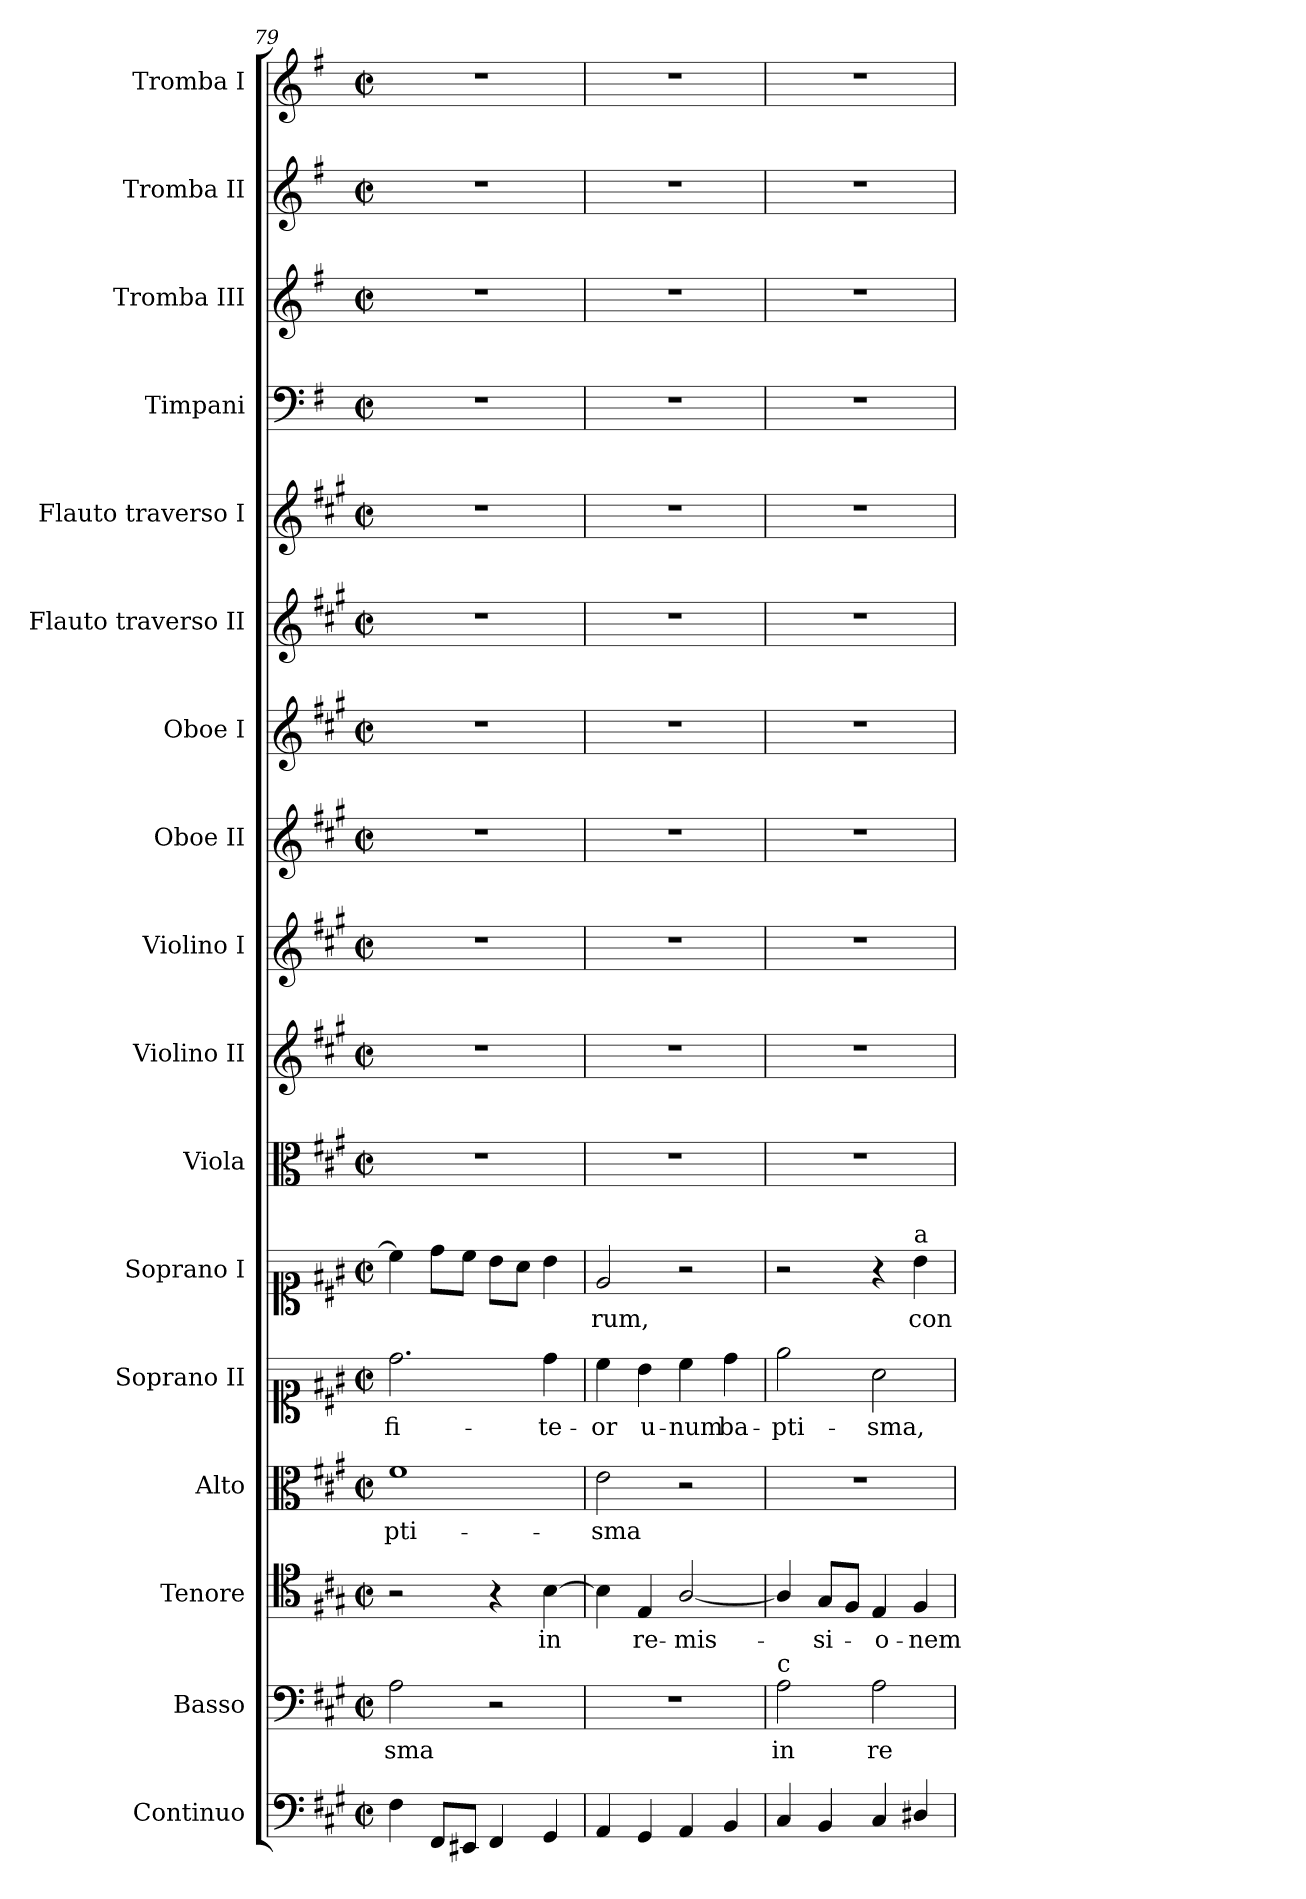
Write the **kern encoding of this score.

**kern	**kern	**text	**kern	**text	**kern	**text	**kern	**text	**kern	**text	**kern	**kern	**kern	**kern	**kern	**kern	**kern	**kern	**kern	**kern	**kern
*part17	*part16	*part16	*part15	*part15	*part14	*part14	*part13	*part13	*part12	*part12	*part11	*part10	*part9	*part8	*part7	*part6	*part5	*part4	*part3	*part2	*part1
*staff17	*staff16	*staff16	*staff15	*staff15	*staff14	*staff14	*staff13	*staff13	*staff12	*staff12	*staff11	*staff10	*staff9	*staff8	*staff7	*staff6	*staff5	*staff4	*staff3	*staff2	*staff1
*I"Continuo	*I"Basso	*	*I"Tenore	*	*I"Alto	*	*I"Soprano II	*	*I"Soprano I	*	*I"Viola	*I"Violino II	*I"Violino I	*I"Oboe II	*I"Oboe I	*I"Flauto traverso II	*I"Flauto traverso I	*I"Timpani	*I"Tromba III	*I"Tromba II	*I"Tromba I
*I'Cont.	*I'B.	*	*I'T.	*	*I'A.	*	*I'S. II	*	*I'S. I	*	*I'Vla.	*I'Vln. II	*I'Vln. I	*I'Ob. II	*I'Ob. I	*I'Fl. trv. II	*I'Fl. trv. I	*I'Timp.	*I'Tr. III	*I'Tr. II	*I'Tr. I
*clefF4	*clefF4	*	*clefC4	*	*clefC3	*	*clefC1	*	*clefC1	*	*clefC3	*clefG2	*clefG2	*clefG2	*clefG2	*clefG2	*clefG2	*clefF4	*clefG2	*clefG2	*clefG2
*	*	*	*	*	*	*	*	*	*	*	*	*	*	*	*	*	*	*ITrd-1c-2	*ITrd-1c-2	*ITrd-1c-2	*ITrd-1c-2
*k[f#c#g#]	*k[f#c#g#]	*	*k[f#c#g#]	*	*k[f#c#g#]	*	*k[f#c#g#]	*	*k[f#c#g#]	*	*k[f#c#g#]	*k[f#c#g#]	*k[f#c#g#]	*k[f#c#g#]	*k[f#c#g#]	*k[f#c#g#]	*k[f#c#g#]	*k[f#c#g#]	*k[f#c#g#]	*k[f#c#g#]	*k[f#c#g#]
*M2/2	*M2/2	*	*M2/2	*	*M2/2	*	*M2/2	*	*M2/2	*	*M2/2	*M2/2	*M2/2	*M2/2	*M2/2	*M2/2	*M2/2	*M2/2	*M2/2	*M2/2	*M2/2
*met(c|)	*met(c|)	*	*met(c|)	*	*met(c|)	*	*met(c|)	*	*met(c|)	*	*met(c|)	*met(c|)	*met(c|)	*met(c|)	*met(c|)	*met(c|)	*met(c|)	*met(c|)	*met(c|)	*met(c|)	*met(c|)
=79	=79	=79	=79	=79	=79	=79	=79	=79	=79	=79	=79	=79	=79	=79	=79	=79	=79	=79	=79	=79	=79
4F#\	2A\	-sma	2r	.	1f#	-pti-	2.dd\	-fi-	4cc#\]	.	1r	1r	1r	1r	1r	1r	1r	1r	1r	1r	1r
8FF#/L	.	.	.	.	.	.	.	.	8dd\L	.	.	.	.	.	.	.	.	.	.	.	.
8EE#X/J	.	.	.	.	.	.	.	.	8cc#\J	.	.	.	.	.	.	.	.	.	.	.	.
4FF#/	2r	.	4r	.	.	.	.	.	8b\L	.	.	.	.	.	.	.	.	.	.	.	.
.	.	.	.	.	.	.	.	.	8a\J	.	.	.	.	.	.	.	.	.	.	.	.
4GG#/	.	.	[4B\	in	.	.	4dd\	-te-	4b\	.	.	.	.	.	.	.	.	.	.	.	.
=80	=80	=80	=80	=80	=80	=80	=80	=80	=80	=80	=80	=80	=80	=80	=80	=80	=80	=80	=80	=80	=80
4AA/	1r	.	4B\]	.	2e\	-sma	4cc#\	-or	2e/	-rum,	1r	1r	1r	1r	1r	1r	1r	1r	1r	1r	1r
4GG#/	.	.	4E/	re-	.	.	4b\	u-	.	.	.	.	.	.	.	.	.	.	.	.	.
4AA/	.	.	[2A/	-mis-	2r	.	4cc#\	-num	2r	.	.	.	.	.	.	.	.	.	.	.	.
4BB/	.	.	.	.	.	.	4dd\	ba-	.	.	.	.	.	.	.	.	.	.	.	.	.
=81	=81	=81	=81	=81	=81	=81	=81	=81	=81	=81	=81	=81	=81	=81	=81	=81	=81	=81	=81	=81	=81
!	!LO:TX:a:t=c	!	!	!	!	!	!	!	!	!	!	!	!	!	!	!	!	!	!	!	!
4C#/	2A\	in	4A/]	.	1r	.	2ee\	-pti-	2r	.	1r	1r	1r	1r	1r	1r	1r	1r	1r	1r	1r
4BB/	.	.	8G#/L	-si-	.	.	.	.	.	.	.	.	.	.	.	.	.	.	.	.	.
.	.	.	8F#/J	.	.	.	.	.	.	.	.	.	.	.	.	.	.	.	.	.	.
4C#/	2A\	re-	4E/	-o-	.	.	2a\	-sma,	4r	.	.	.	.	.	.	.	.	.	.	.	.
!	!	!	!	!	!	!	!	!	!LO:TX:a:t=a	!	!	!	!	!	!	!	!	!	!	!	!
4D#X/	.	.	4F#/	-nem	.	.	.	.	4b\	con-	.	.	.	.	.	.	.	.	.	.	.
=	=	=	=	=	=	=	=	=	=	=	=	=	=	=	=	=	=	=	=	=	=
*-	*-	*-	*-	*-	*-	*-	*-	*-	*-	*-	*-	*-	*-	*-	*-	*-	*-	*-	*-	*-	*-
